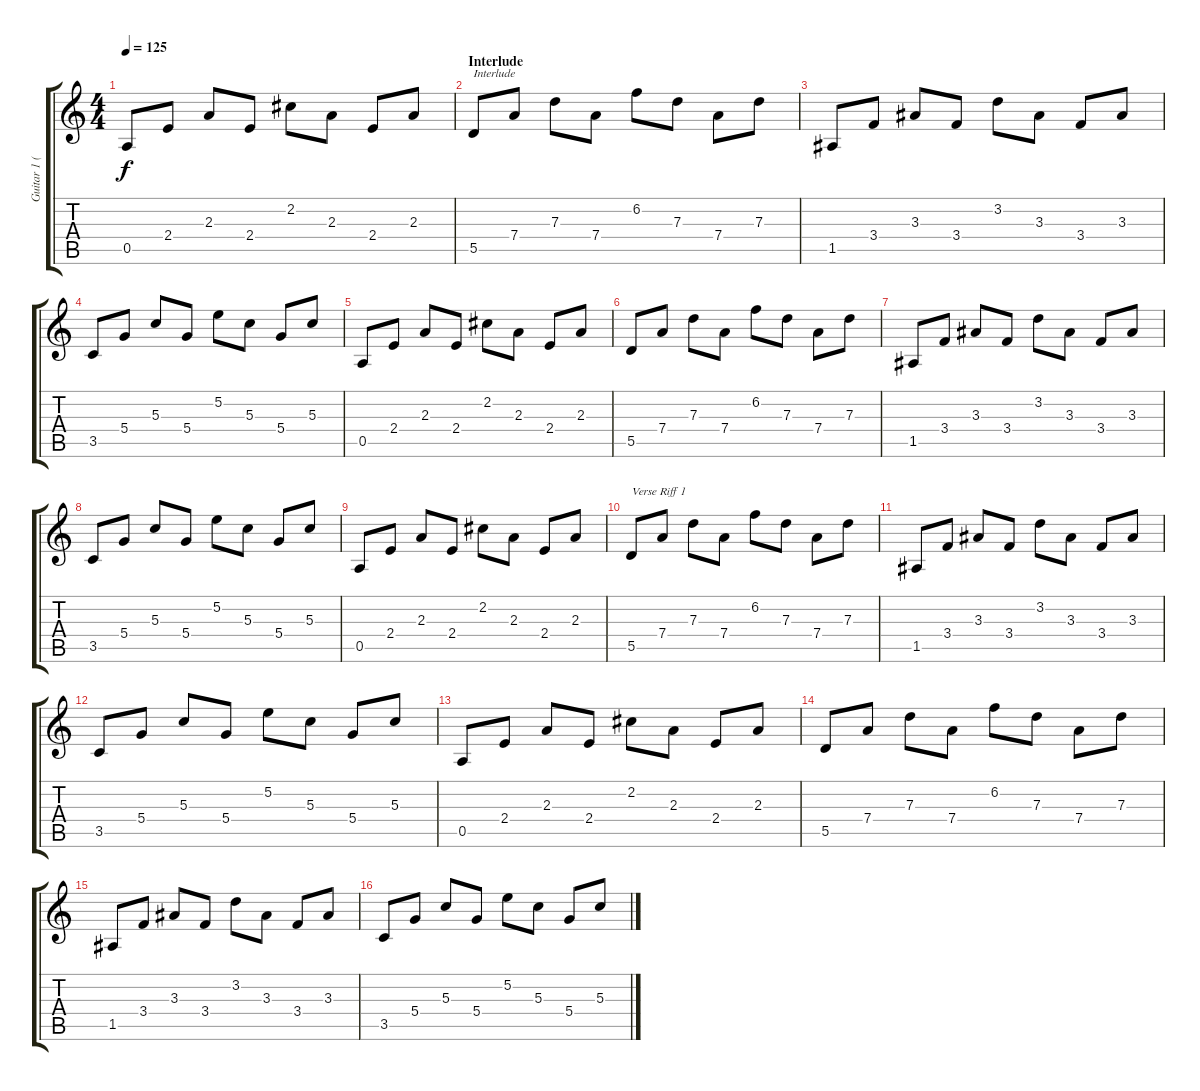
\track ("Guitar 1 (clean)" "Guitar 1 (") {instrument acousticguitarsteel}
\staff {score tabs}
\tuning (E4 B3 G3 D3 A2 E2) {hide}
\ts (4 4)
\tempo 125
\clef g2
\ks c
0.5.8{dy f} 2.4.8 2.3.8 2.4.8 2.2.8 2.3.8 2.4.8 2.3.8 |
\section ("" "Interlude")
5.5.8{txt "Interlude"} 7.4.8 7.3.8 7.4.8 6.2.8 7.3.8 7.4.8 7.3.8 |
1.5.8 3.4.8 3.3.8 3.4.8 3.2.8 3.3.8 3.4.8 3.3.8 |
3.5.8 5.4.8 5.3.8 5.4.8 5.2.8 5.3.8 5.4.8 5.3.8 |
0.5.8 2.4.8 2.3.8 2.4.8 2.2.8 2.3.8 2.4.8 2.3.8 |
5.5.8 7.4.8 7.3.8 7.4.8 6.2.8 7.3.8 7.4.8 7.3.8 |
1.5.8 3.4.8 3.3.8 3.4.8 3.2.8 3.3.8 3.4.8 3.3.8 |
3.5.8 5.4.8 5.3.8 5.4.8 5.2.8 5.3.8 5.4.8 5.3.8 |
0.5.8 2.4.8 2.3.8 2.4.8 2.2.8 2.3.8 2.4.8 2.3.8 |
5.5.8{txt "Verse Riff 1"} 7.4.8 7.3.8 7.4.8 6.2.8 7.3.8 7.4.8 7.3.8 |
1.5.8 3.4.8 3.3.8 3.4.8 3.2.8 3.3.8 3.4.8 3.3.8 |
3.5.8 5.4.8 5.3.8 5.4.8 5.2.8 5.3.8 5.4.8 5.3.8 |
0.5.8 2.4.8 2.3.8 2.4.8 2.2.8 2.3.8 2.4.8 2.3.8 |
5.5.8 7.4.8 7.3.8 7.4.8 6.2.8 7.3.8 7.4.8 7.3.8 |
1.5.8 3.4.8 3.3.8 3.4.8 3.2.8 3.3.8 3.4.8 3.3.8 |
3.5.8 5.4.8 5.3.8 5.4.8 5.2.8 5.3.8 5.4.8 5.3.8
